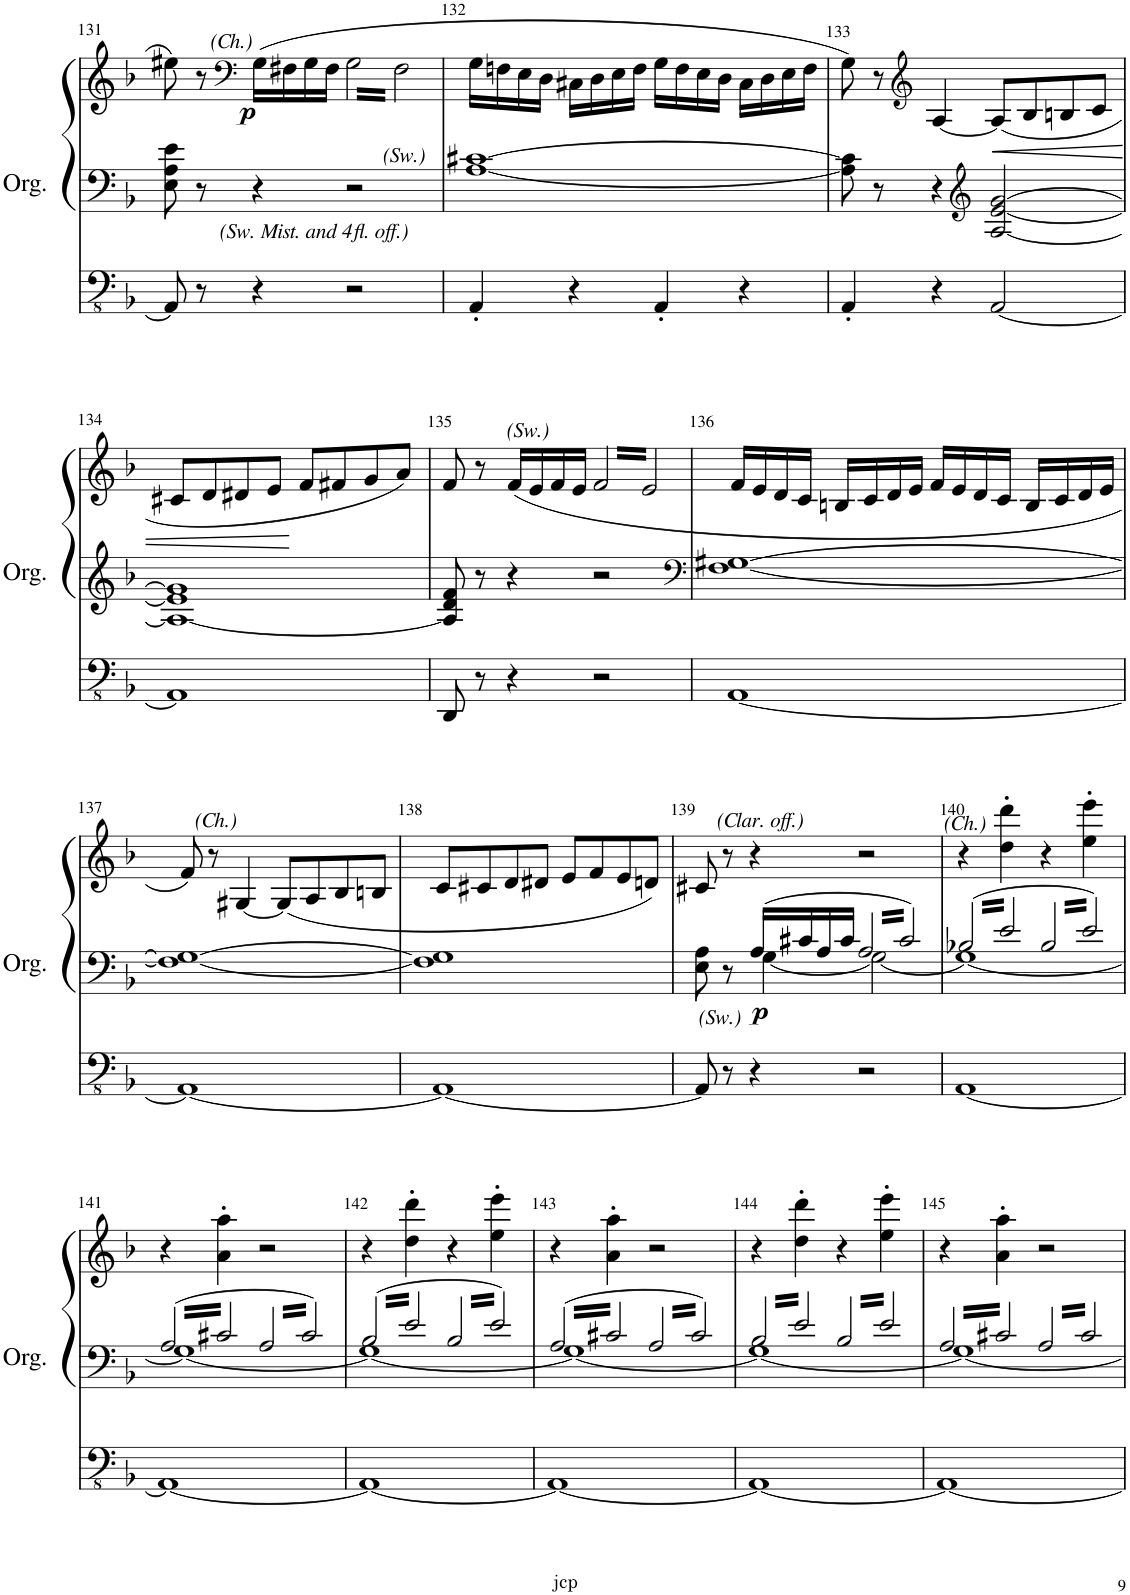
**kern	**kern	**kern	**dynam
*part1	*part1	*part1	*part1
*staff3	*staff2	*staff1	*staff1/2/3
*I"Orgue à tuyaux	*	*	*
*I'Org.	*	*	*
!!LO:PB:g=z
*clefFv4	*clefF4	*clefG2	*
*k[b-]	*k[b-]	*k[b-]	*
*M4/4	*M4/4	*M4/4	*
*met(c)	*met(c)	*met(c)	*
=131	=131	=131	=131
8AAA/]	8E\ 8A\ 8e\	8ee#X\	.
8r	8r	8r	.
*	*	*clefF4	*
!	!	!LO:TX:a:i:t=(Ch.)	!
!	!LO:TX:b:i:t=(Sw. Mist. and 4fl. off.)	!	!
!	!	!	!LO:DY:b
4r	4r	(16G\LL	p
.	.	16F#X\	.
.	.	16G\	.
.	.	16F#\JJ	.
!	!LO:TX:a:i:t=(Sw.)	!	!
*	*	*tremolo	*
2r	2r	32G\LLL	.
.	.	32F#\	.
.	.	32G\	.
.	.	32F#\	.
.	.	32G\	.
.	.	32F#\	.
.	.	32G\	.
.	.	32F#\	.
.	.	32G\	.
.	.	32F#\	.
.	.	32G\	.
.	.	32F#\	.
.	.	32G\	.
.	.	32F#\	.
.	.	32G\	.
.	.	32F#\JJJ	.
*	*	*Xtremolo	*
=132	=132	=132	=132
4AAA'/	[1A [1c#X	16G\LL	.
.	.	.	.
.	.	16Fn\	.
.	.	.	.
.	.	16E\	.
.	.	.	.
.	.	16D\JJ	.
.	.	.	.
4r	.	16C#X\LL	.
.	.	16D\	.
.	.	16E\	.
.	.	16F\JJ	.
4AAA'/	.	16G\LL	.
.	.	16F\	.
.	.	16E\	.
.	.	16D\JJ	.
4r	.	16C#\LL	.
.	.	16D\	.
.	.	16E\	.
.	.	16F\JJ	.
=133	=133	=133	=133
4AAA'/	8A\] 8c#\]	8G\)	.
.	8r	8r	.
*	*	*clefG2	*
4r	4r	[4A/	.
*	*clefG2	*	*
!	!	!	!LO:HP:b
[2AAA/	[2A/ [2e/ [2g/	(<8A/L]	<
.	.	8B-/	.
.	.	8Bn/	.
.	.	8c/J	.
!!LO:LB:g=z
=134	=134	=134	=134
1AAA]	1A_ 1e] 1g]	8c#X/L	.
.	.	8d/	.
.	.	8d#X/	.
.	.	8e/J	.
.	.	8f/L	[
.	.	8f#X/	.
.	.	8g/	.
.	.	8a/J)	.
=135	=135	=135	=135
8DDD/	8A/] 8d/ 8f/	8f/	.
8r	8r	8r	.
!	!	!LO:TX:a:i:t=(Sw.)	!
4r	4r	(<16f/LL	.
.	.	16e/	.
.	.	16f/	.
.	.	16e/JJ	.
*	*	*tremolo	*
2r	2r	32f/LLL	.
.	.	32e/	.
.	.	32f/	.
.	.	32e/	.
.	.	32f/	.
.	.	32e/	.
.	.	32f/	.
.	.	32e/	.
.	.	32f/	.
.	.	32e/	.
.	.	32f/	.
.	.	32e/	.
.	.	32f/	.
.	.	32e/	.
.	.	32f/	.
.	.	32e/JJJ	.
*	*	*Xtremolo	*
=136	=136	=136	=136
*	*clefF4	*	*
[1AAA	[1F [1G#X	16f/LL	.
.	.	.	.
.	.	16e/	.
.	.	.	.
.	.	16d/	.
.	.	.	.
.	.	16c/JJ	.
.	.	.	.
.	.	16Bn/LL	.
.	.	16c/	.
.	.	16d/	.
.	.	16e/JJ	.
.	.	16f/LL	.
.	.	16e/	.
.	.	16d/	.
.	.	16c/JJ	.
.	.	16B/LL	.
.	.	16c/	.
.	.	16d/	.
.	.	16e/JJ	.
!!LO:LB:g=z
=137	=137	=137	=137
!	!	!LO:TX:a:i:t=(Ch.)	!
1AAA_	1F_ 1G#_	8f/)	.
.	.	8r	.
.	.	[4G#X/	.
.	.	(<8G#/L]	.
.	.	8A/	.
.	.	8B-/	.
.	.	8Bn/J	.
=138	=138	=138	=138
1AAA_	1F] 1G#]	8c/L	.
.	.	8c#X/	.
.	.	8d/	.
.	.	8d#X/J	.
.	.	8e/L	.
.	.	8f/	.
.	.	8e/	.
.	.	8dn/J)	.
=139	=139	=139	=139
*	*^	*	*
8AAA/]	8E\ 8A\	4ryy	8c#X/	.
!	!LO:TX:b:i:t=(Sw.)	!	!	!
8r	8r	.	8r	.
!	!	!	!LO:TX:a:i:t=(Clar. off.)	!
!	!	!	!	!LO:DY:b=2
4r	16A/LL	[4G\	4r	p
.	16c#X/	.	.	.
.	16A/	.	.	.
.	16c#/JJ	.	.	.
2r	6.A/	2G\_	2r	.
.	6.c#/	.	.	.
=140	=140	=140	=140	=140
!	!	!	!LO:TX:a:i:t=(Ch.)	!
[1AAA	6.B-X/	1G_	4r	.
.	6.e/	.	4dd\' 4ddd\'	.
.	6.B-/	.	4r	.
.	6.e/	.	4ee\' 4eee\'	.
!!LO:LB:g=z
=141	=141	=141	=141	=141
1AAA_	6.A/	1G_	4r	.
.	6.c#X/	.	4a\' 4aa\'	.
.	6.A/	.	2r	.
.	6.c#/	.	.	.
=142	=142	=142	=142	=142
1AAA_	6.B-/	1G_	4r	.
.	6.e/	.	4dd\' 4ddd\'	.
.	6.B-/	.	4r	.
.	6.e/	.	4ee\' 4eee\'	.
=143	=143	=143	=143	=143
1AAA_	6.A/	1G_	4r	.
.	6.c#X/	.	4a\' 4aa\'	.
.	6.A/	.	2r	.
.	6.c#/	.	.	.
=144	=144	=144	=144	=144
1AAA_	6.B-/	1G_	4r	.
.	6.e/	.	4dd\' 4ddd\'	.
.	6.B-/	.	4r	.
.	6.e/	.	4ee\' 4eee\'	.
=145	=145	=145	=145	=145
1AAA_	6.A/	1G_	4r	.
.	6.c#X/	.	4a\' 4aa\'	.
.	6.A/	.	2r	.
.	6.c#/	.	.	.
*	*v	*v	*	*
=	=	=	=
*-	*-	*-	*-
